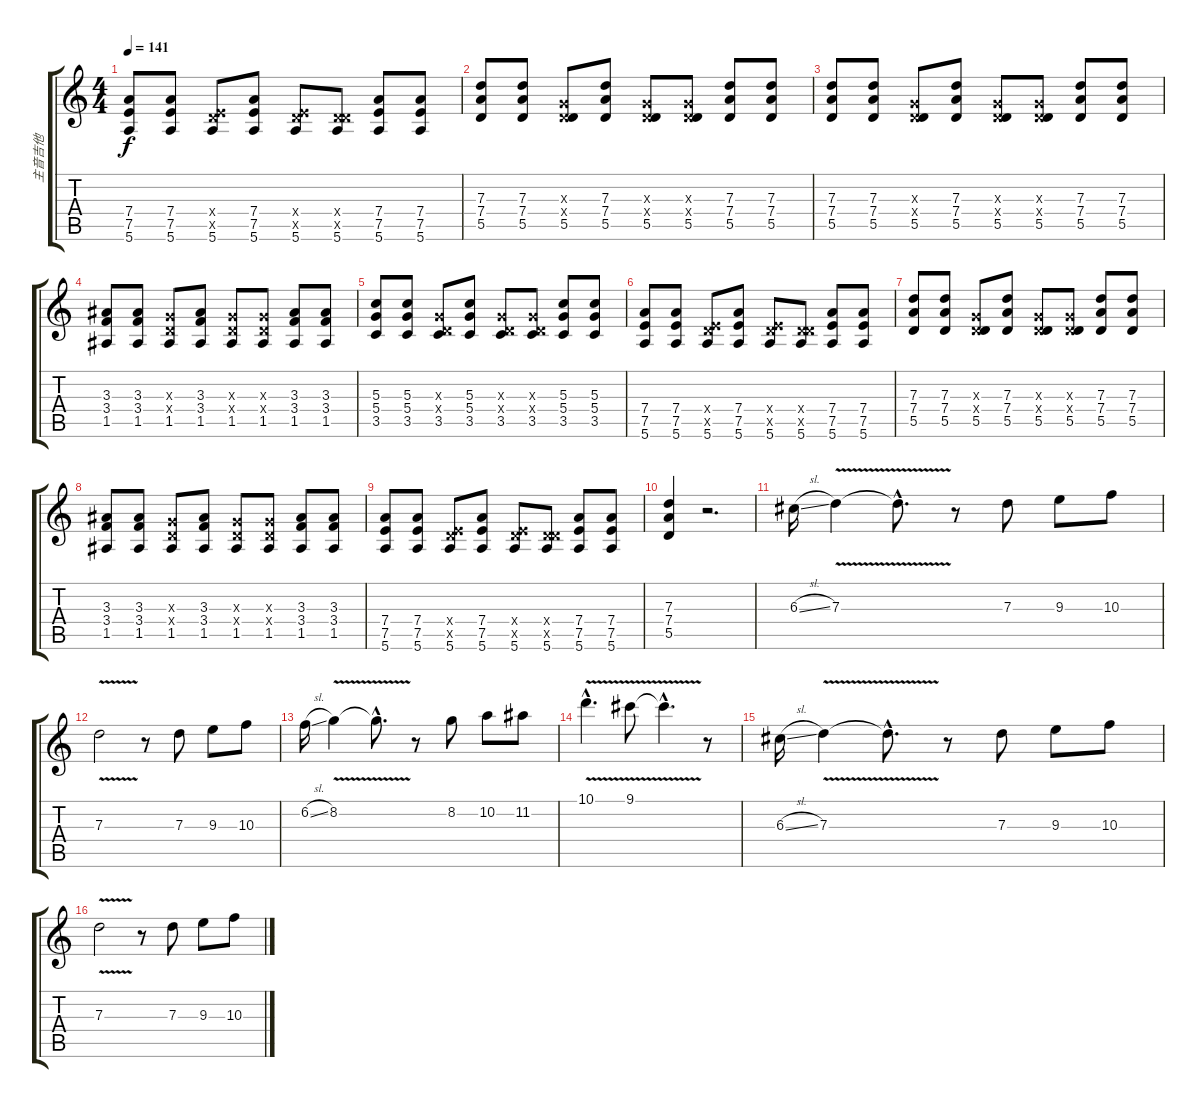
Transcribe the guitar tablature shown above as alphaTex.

\track ("主音吉他" "主音吉他") {instrument overdrivenguitar}
\staff {score tabs}
\tuning (E4 B3 G3 D3 A2 E2) {hide}
\ts (4 4)
\tempo 141
\clef g2
\ks c
(7.4 7.5 5.6).8{dy f} (7.4 7.5 5.6).8 (0.4{x} 7.5{x} 5.6).8 (7.4 7.5 5.6).8 (0.4{x} 7.5{x} 5.6).8 (0.4{x} 5.5{x} 5.6).8 (7.4 7.5 5.6).8 (7.4 7.5 5.6).8 |
(7.3 7.4 5.5).8 (7.3 7.4 5.5).8 (0.3{x} 0.4{x} 5.5).8 (7.3 7.4 5.5).8 (0.3{x} 0.4{x} 5.5).8 (0.3{x} 0.4{x} 5.5).8 (7.3 7.4 5.5).8 (7.3 7.4 5.5).8 |
(7.3 7.4 5.5).8 (7.3 7.4 5.5).8 (0.3{x} 0.4{x} 5.5).8 (7.3 7.4 5.5).8 (0.3{x} 0.4{x} 5.5).8 (0.3{x} 0.4{x} 5.5).8 (7.3 7.4 5.5).8 (7.3 7.4 5.5).8 |
(3.3 3.4 1.5).8 (3.3 3.4 1.5).8 (0.3{x} 0.4{x} 1.5).8 (3.3 3.4 1.5).8 (0.3{x} 0.4{x} 1.5).8 (0.3{x} 0.4{x} 1.5).8 (3.3 3.4 1.5).8 (3.3 3.4 1.5).8 |
(5.3 5.4 3.5).8 (5.3 5.4 3.5).8 (0.3{x} 0.4{x} 3.5).8 (5.3 5.4 3.5).8 (0.3{x} 0.4{x} 3.5).8 (0.3{x} 0.4{x} 3.5).8 (5.3 5.4 3.5).8 (5.3 5.4 3.5).8 |
(7.4 7.5 5.6).8 (7.4 7.5 5.6).8 (0.4{x} 7.5{x} 5.6).8 (7.4 7.5 5.6).8 (0.4{x} 7.5{x} 5.6).8 (0.4{x} 5.5{x} 5.6).8 (7.4 7.5 5.6).8 (7.4 7.5 5.6).8 |
(7.3 7.4 5.5).8 (7.3 7.4 5.5).8 (0.3{x} 0.4{x} 5.5).8 (7.3 7.4 5.5).8 (0.3{x} 0.4{x} 5.5).8 (0.3{x} 0.4{x} 5.5).8 (7.3 7.4 5.5).8 (7.3 7.4 5.5).8 |
(3.3 3.4 1.5).8 (3.3 3.4 1.5).8 (0.3{x} 0.4{x} 1.5).8 (3.3 3.4 1.5).8 (0.3{x} 0.4{x} 1.5).8 (0.3{x} 0.4{x} 1.5).8 (3.3 3.4 1.5).8 (3.3 3.4 1.5).8 |
(7.4 7.5 5.6).8 (7.4 7.5 5.6).8 (0.4{x} 7.5{x} 5.6).8 (7.4 7.5 5.6).8 (0.4{x} 7.5{x} 5.6).8 (0.4{x} 5.5{x} 5.6).8 (7.4 7.5 5.6).8 (7.4 7.5 5.6).8 |
(7.3 7.4 5.5).4 r.2{d} |
6.3{sl}.16{volume 16} 7.3{v}.4 7.3{hac t}.8{d} r.8 7.3.8 9.3.8 10.3.8 |
7.3{v}.2 r.8 7.3.8 9.3.8 10.3.8 |
6.2{sl}.16 8.2{v}.4 8.2{hac t}.8{d} r.8 8.2.8 10.2.8 11.2.8 |
10.1{v hac}.4{d} 9.1{v}.8 9.1{hac t}.4{d} r.8 |
6.3{sl}.16 7.3{v}.4 7.3{hac t}.8{d} r.8 7.3.8 9.3.8 10.3.8 |
7.3{v}.2 r.8 7.3.8 9.3.8 10.3.8
